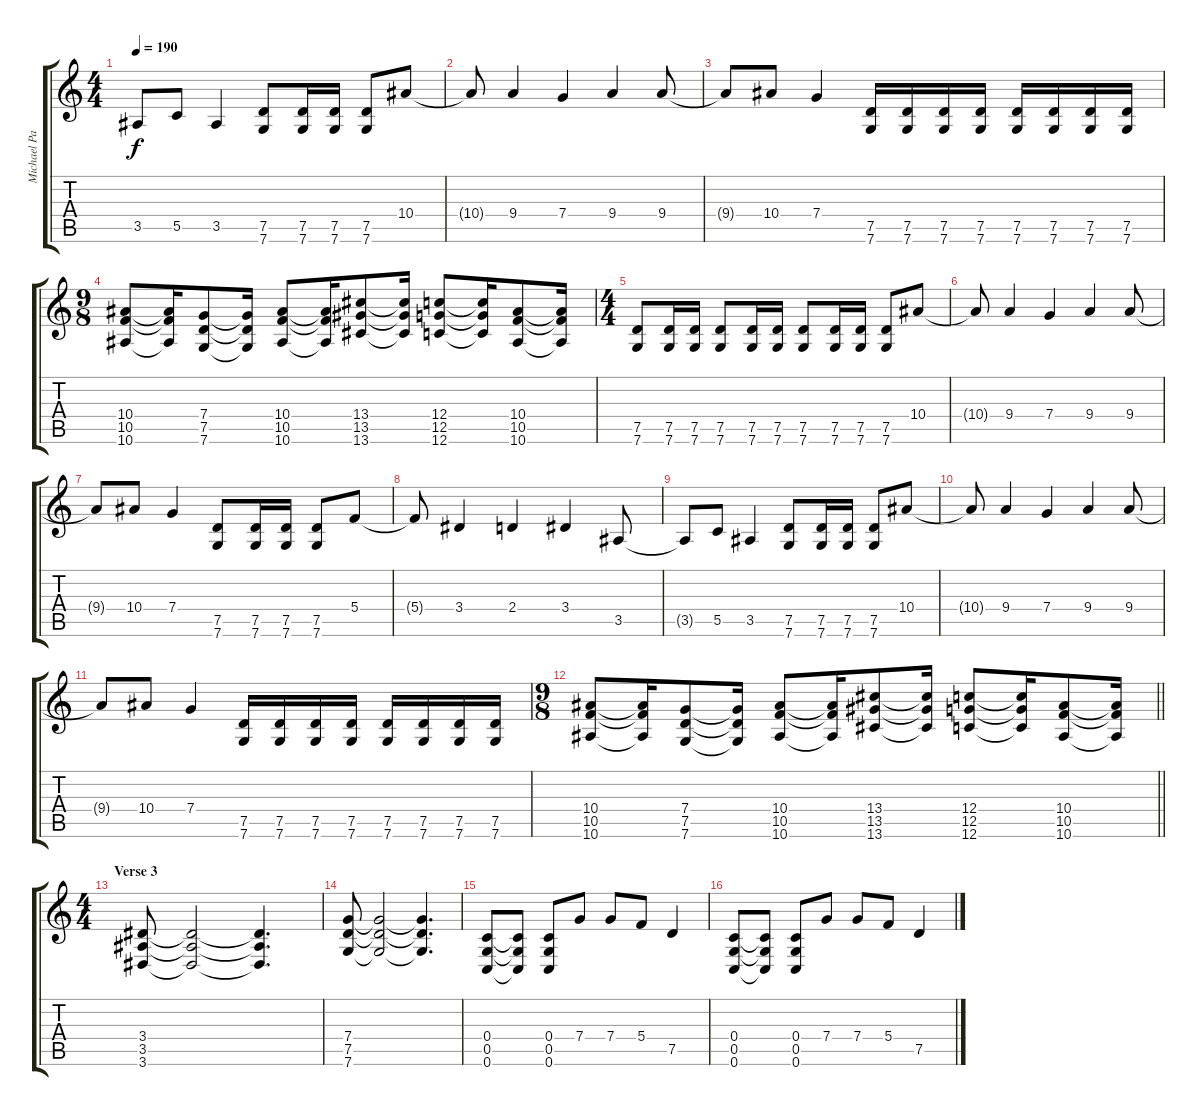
\track ("Michael Padget" "Michael Pa") {instrument distortionguitar}
\staff {score tabs}
\tuning (D4 A3 F3 C3 G2 C2) {hide}
\ts (4 4)
\tempo 190
\clef g2
\ks c
3.5{t}.8{dy f} 5.5.8 3.5.4 (7.5 7.6).8 (7.5 7.6).16 (7.5 7.6).16 (7.5 7.6).8 10.4.8 |
10.4{t}.8 9.4.4 7.4.4 9.4.4 9.4.8 |
9.4{t}.8 10.4.8 7.4.4 (7.5 7.6).16 (7.5 7.6).16 (7.5 7.6).16 (7.5 7.6).16 (7.5 7.6).16 (7.5 7.6).16 (7.5 7.6).16 (7.5 7.6).16 |
\ts (9 8)
(10.4 10.5 10.6).8 (10.4{t} 10.5{t} 10.6{t}).16 (7.4 7.5 7.6).8 (7.4{t} 7.5{t} 7.6{t}).16 (10.4 10.5 10.6).8 (10.4{t} 10.5{t} 10.6{t}).16 (13.4 13.5 13.6).8 (13.4{t} 13.5{t} 13.6{t}).16 (12.4 12.5 12.6).8 (12.4{t} 12.5{t} 12.6{t}).16 (10.4 10.5 10.6).8 (10.4{t} 10.5{t} 10.6{t}).16 |
\ts (4 4)
(7.5 7.6).8 (7.5 7.6).16 (7.5 7.6).16 (7.5 7.6).8 (7.5 7.6).16 (7.5 7.6).16 (7.5 7.6).8 (7.5 7.6).16 (7.5 7.6).16 (7.5 7.6).8 10.4.8 |
10.4{t}.8 9.4.4 7.4.4 9.4.4 9.4.8 |
9.4{t}.8 10.4.8 7.4.4 (7.5 7.6).8 (7.5 7.6).16 (7.5 7.6).16 (7.5 7.6).8 5.4.8 |
5.4{t}.8 3.4.4 2.4.4 3.4.4 3.5.8 |
3.5{t}.8 5.5.8 3.5.4 (7.5 7.6).8 (7.5 7.6).16 (7.5 7.6).16 (7.5 7.6).8 10.4.8 |
10.4{t}.8 9.4.4 7.4.4 9.4.4 9.4.8 |
9.4{t}.8 10.4.8 7.4.4 (7.5 7.6).16 (7.5 7.6).16 (7.5 7.6).16 (7.5 7.6).16 (7.5 7.6).16 (7.5 7.6).16 (7.5 7.6).16 (7.5 7.6).16 |
\ts (9 8)
\barLineRight lightlight
(10.4 10.5 10.6).8 (10.4{t} 10.5{t} 10.6{t}).16 (7.4 7.5 7.6).8 (7.4{t} 7.5{t} 7.6{t}).16 (10.4 10.5 10.6).8 (10.4{t} 10.5{t} 10.6{t}).16 (13.4 13.5 13.6).8 (13.4{t} 13.5{t} 13.6{t}).16 (12.4 12.5 12.6).8 (12.4{t} 12.5{t} 12.6{t}).16 (10.4 10.5 10.6).8 (10.4{t} 10.5{t} 10.6{t}).16 |
\ts (4 4)
\section ("" "Verse 3")
(3.4 3.5 3.6).8 (3.4{t} 3.5{t} 3.6{t}).2 (3.4{t} 3.5{t} 3.6{t}).4{d} |
(7.4 7.5 7.6).8 (7.4{t} 7.5{t} 7.6{t}).2 (7.4{t} 7.5{t} 7.6{t}).4{d} |
(0.4 0.5 0.6).8 (0.4{t} 0.5{t} 0.6{t}).8 (0.4 0.5 0.6).8 7.4.8 7.4.8 5.4.8 7.5.4 |
(0.4 0.5 0.6).8 (0.4{t} 0.5{t} 0.6{t}).8 (0.4 0.5 0.6).8 7.4.8 7.4.8 5.4.8 7.5.4
